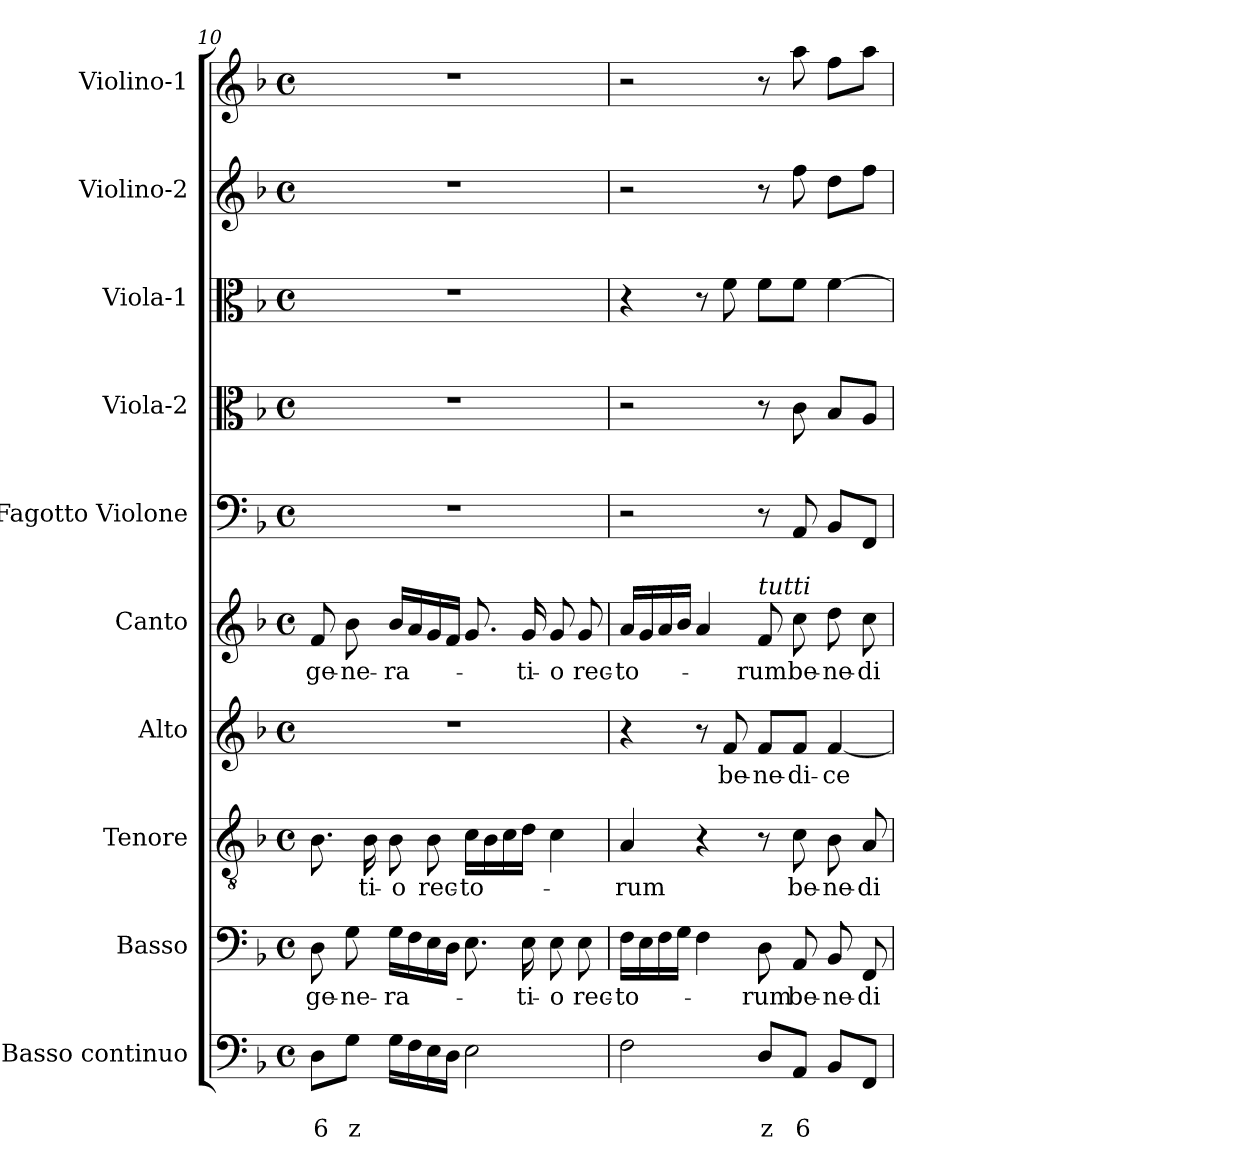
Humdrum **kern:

**kern	**text	**text	**kern	**text	**kern	**text	**kern	**text	**kern	**text	**kern	**kern	**kern	**kern	**kern
*part10	*part10	*part10	*part9	*part9	*part8	*part8	*part7	*part7	*part6	*part6	*part5	*part4	*part3	*part2	*part1
*staff10	*staff10	*staff10	*staff9	*staff9	*staff8	*staff8	*staff7	*staff7	*staff6	*staff6	*staff5	*staff4	*staff3	*staff2	*staff1
*I"Basso continuo	*	*	*I"Basso	*	*I"Tenore	*	*I"Alto	*	*I"Canto	*	*I"Fagotto Violone	*I"Viola-2	*I"Viola-1	*I"Violino-2	*I"Violino-1
*I'BC	*	*	*I'B	*	*I'T	*	*I'A	*	*I'C	*	*I'Fg	*I'Va2	*I'Va1	*I'Vi2	*I'Vi1
!!LO:LB:g=z
*clefF4	*	*	*clefF4	*	*clefGv2	*	*clefG2	*	*clefG2	*	*clefF4	*clefC3	*clefC3	*clefG2	*clefG2
*k[b-]	*	*	*k[b-]	*	*k[b-]	*	*k[b-]	*	*k[b-]	*	*k[b-]	*k[b-]	*k[b-]	*k[b-]	*k[b-]
*F:	*	*	*F:	*	*F:	*	*F:	*	*F:	*	*F:	*F:	*F:	*F:	*F:
*M4/4	*	*	*M4/4	*	*M4/4	*	*M4/4	*	*M4/4	*	*M4/4	*M4/4	*M4/4	*M4/4	*M4/4
*met(c)	*	*	*met(c)	*	*met(c)	*	*met(c)	*	*met(c)	*	*met(c)	*met(c)	*met(c)	*met(c)	*met(c)
=10	=10	=10	=10	=10	=10	=10	=10	=10	=10	=10	=10	=10	=10	=10	=10
!	!	!LO:LY:b	!	!	!	!	!	!	!	!	!	!	!	!	!
!	!	!	!	!LO:LY:b	!	!	!	!	!	!	!	!	!	!	!
!	!	!	!	!	!	!	!	!	!	!LO:LY:b	!	!	!	!	!
8D\L	.	6	8D\	ge-	8.B-\	.	1r	.	8f/	ge-	1r	1r	1r	1r	1r
!	!	!LO:LY:b	!	!	!	!	!	!	!	!	!	!	!	!	!
!	!	!	!	!LO:LY:b	!	!	!	!	!	!	!	!	!	!	!
!	!	!	!	!	!	!	!	!	!	!LO:LY:b	!	!	!	!	!
8G\J	.	z	8G\	-ne-	.	.	.	.	8b-\	-ne-	.	.	.	.	.
!	!	!	!	!	!	!LO:LY:b	!	!	!	!	!	!	!	!	!
.	.	.	.	.	16B-\	-ti-	.	.	.	.	.	.	.	.	.
!	!	!	!	!LO:LY:b	!	!	!	!	!	!	!	!	!	!	!
!	!	!	!	!	!	!LO:LY:b	!	!	!	!	!	!	!	!	!
!	!	!	!	!	!	!	!	!	!	!LO:LY:b	!	!	!	!	!
16G\LL	.	.	16G\LL	-ra-	8B-\	-o	.	.	16b-/LL	-ra-	.	.	.	.	.
16F\	.	.	16F\	.	.	.	.	.	16a/	.	.	.	.	.	.
!	!	!	!	!	!	!LO:LY:b	!	!	!	!	!	!	!	!	!
16E\	.	.	16E\	.	8B-\	rec-	.	.	16g/	.	.	.	.	.	.
16D\JJ	.	.	16D\JJ	.	.	.	.	.	16f/JJ	.	.	.	.	.	.
!	!	!	!	!	!	!LO:LY:b	!	!	!	!	!	!	!	!	!
2E\	.	.	8.E\	.	16c\LL	-to-	.	.	8.g/	.	.	.	.	.	.
.	.	.	.	.	16B-\	.	.	.	.	.	.	.	.	.	.
.	.	.	.	.	16c\	.	.	.	.	.	.	.	.	.	.
!	!	!	!	!LO:LY:b	!	!	!	!	!	!	!	!	!	!	!
!	!	!	!	!	!	!	!	!	!	!LO:LY:b	!	!	!	!	!
.	.	.	16E\	-ti-	16d\JJ	.	.	.	16g/	-ti-	.	.	.	.	.
!	!	!	!	!LO:LY:b	!	!	!	!	!	!	!	!	!	!	!
!	!	!	!	!	!	!	!	!	!	!LO:LY:b	!	!	!	!	!
.	.	.	8E\	-o	4c\	.	.	.	8g/	-o	.	.	.	.	.
!	!	!	!	!LO:LY:b	!	!	!	!	!	!	!	!	!	!	!
!	!	!	!	!	!	!	!	!	!	!LO:LY:b	!	!	!	!	!
.	.	.	8E\	rec-	.	.	.	.	8g/	rec-	.	.	.	.	.
=11	=11	=11	=11	=11	=11	=11	=11	=11	=11	=11	=11	=11	=11	=11	=11
!	!	!	!	!LO:LY:b	!	!	!	!	!	!	!	!	!	!	!
!	!	!	!	!	!	!LO:LY:b	!	!	!	!	!	!	!	!	!
!	!	!	!	!	!	!	!	!	!	!LO:LY:b	!	!	!	!	!
2F\	.	.	16F\LL	-to-	4A/	-rum	4r	.	16a/LL	-to-	2r	2r	4r	2r	2r
.	.	.	16E\	.	.	.	.	.	16g/	.	.	.	.	.	.
.	.	.	16F\	.	.	.	.	.	16a/	.	.	.	.	.	.
.	.	.	16G\JJ	.	.	.	.	.	16b-/JJ	.	.	.	.	.	.
.	.	.	4F\	.	4r	.	8r	.	4a/	.	.	.	8r	.	.
!	!	!	!	!	!	!	!	!LO:LY:b	!	!	!	!	!	!	!
.	.	.	.	.	.	.	8f/	be-	.	.	.	.	8f\	.	.
!	!	!LO:LY:b	!	!	!	!	!	!	!	!	!	!	!	!	!
!	!	!	!	!LO:LY:b	!	!	!	!	!	!	!	!	!	!	!
!	!	!	!	!	!	!	!	!LO:LY:b	!	!	!	!	!	!	!
!	!	!	!	!	!	!	!	!	!LO:TX:a:i:t=tutti	!	!	!	!	!	!
!	!	!	!	!	!	!	!	!	!	!LO:LY:b	!	!	!	!	!
8D/L	.	z	8D\	-rum	8r	.	8f/L	-ne-	8f/	-rum	8r	8r	8f\L	8r	8r
!	!	!LO:LY:b	!	!	!	!	!	!	!	!	!	!	!	!	!
!	!	!	!	!LO:LY:b	!	!	!	!	!	!	!	!	!	!	!
!	!	!	!	!	!	!LO:LY:b	!	!	!	!	!	!	!	!	!
!	!	!	!	!	!	!	!	!LO:LY:b	!	!	!	!	!	!	!
!	!	!	!	!	!	!	!	!	!	!LO:LY:b	!	!	!	!	!
8AA/J	.	6	8AA/	be-	8c\	be-	8f/J	-di-	8cc\	be-	8AA/	8c\	8f\J	8ff\	8aa\
!	!	!	!	!LO:LY:b	!	!	!	!	!	!	!	!	!	!	!
!	!	!	!	!	!	!LO:LY:b	!	!	!	!	!	!	!	!	!
!	!	!	!	!	!	!	!	!LO:LY:b	!	!	!	!	!	!	!
!	!	!	!	!	!	!	!	!	!	!LO:LY:b	!	!	!	!	!
8BB-/L	.	.	8BB-/	-ne-	8B-\	-ne-	[4f/	-ce-	8dd\	-ne-	8BB-/L	8B-/L	[4f\	8dd\L	8ff\L
!	!	!	!	!LO:LY:b	!	!	!	!	!	!	!	!	!	!	!
!	!	!	!	!	!	!LO:LY:b	!	!	!	!	!	!	!	!	!
!	!	!	!	!	!	!	!	!	!	!LO:LY:b	!	!	!	!	!
8FF/J	.	.	8FF/	-di-	8A/	-di-	.	.	8cc\	-di-	8FF/J	8A/J	.	8ff\J	8aa\J
=	=	=	=	=	=	=	=	=	=	=	=	=	=	=	=
*-	*-	*-	*-	*-	*-	*-	*-	*-	*-	*-	*-	*-	*-	*-	*-
